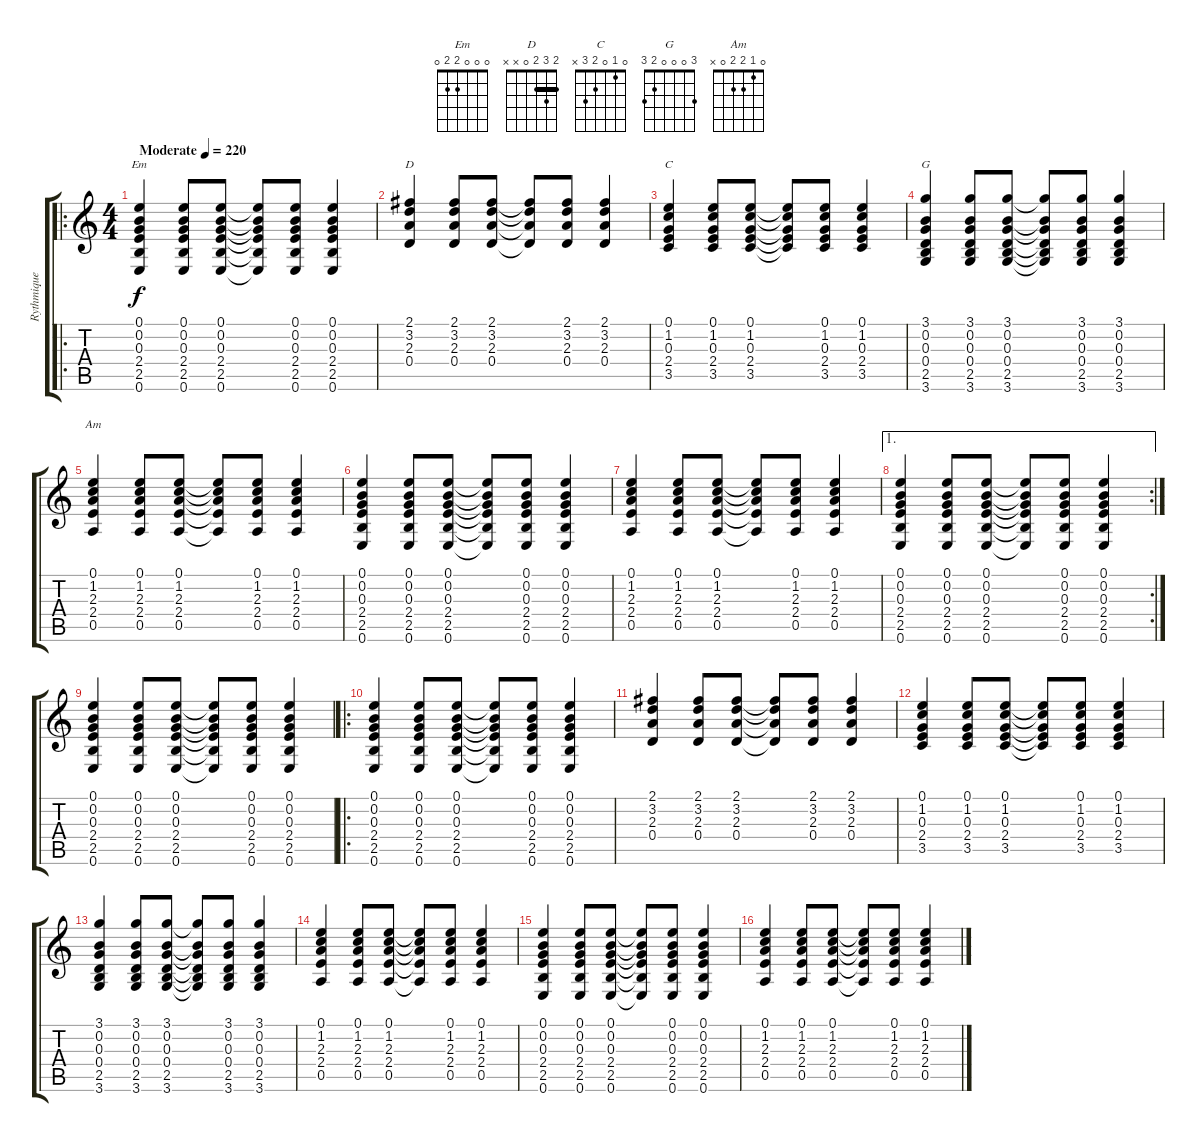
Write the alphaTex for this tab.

\track ("Rythmique" "Rythmique") {instrument acousticguitarsteel}
\staff {score tabs}
\tuning (E4 B3 G3 D3 A2 E2) {hide}
\chord ("Em" 0 0 0 2 2 0)
\chord ("D" 2 3 2 0 x x) {barre 2}
\chord ("C" 0 1 0 2 3 x)
\chord ("G" 3 0 0 0 2 3)
\chord ("Am" 0 1 2 2 0 x)
\ro
\ts (4 4)
\tempo (220 "Moderate")
\clef g2
\ks c
(0.1 0.2 0.3 2.4 2.5 0.6).4{ch "Em" dy f instrument acousticguitarsteel} (0.1 0.2 0.3 2.4 2.5 0.6).8 (0.1 0.2 0.3 2.4 2.5 0.6).8 (0.1{t} 0.2{t} 0.3{t} 2.4{t} 2.5{t} 0.6{t}).8 (0.1 0.2 0.3 2.4 2.5 0.6).8 (0.1 0.2 0.3 2.4 2.5 0.6).4 |
(2.1 3.2 2.3 0.4).4{ch "D"} (2.1 3.2 2.3 0.4).8 (2.1 3.2 2.3 0.4).8 (2.1{t} 3.2{t} 2.3{t} 0.4{t}).8 (2.1 3.2 2.3 0.4).8 (2.1 3.2 2.3 0.4).4 |
(0.1 1.2 0.3 2.4 3.5).4{ch "C"} (0.1 1.2 0.3 2.4 3.5).8 (0.1 1.2 0.3 2.4 3.5).8 (0.1{t} 1.2{t} 0.3{t} 2.4{t} 3.5{t}).8 (0.1 1.2 0.3 2.4 3.5).8 (0.1 1.2 0.3 2.4 3.5).4 |
(3.1 0.2 0.3 0.4 2.5 3.6).4{ch "G"} (3.1 0.2 0.3 0.4 2.5 3.6).8 (3.1 0.2 0.3 0.4 2.5 3.6).8 (3.1{t} 0.2{t} 0.3{t} 0.4{t} 2.5{t} 3.6{t}).8 (3.1 0.2 0.3 0.4 2.5 3.6).8 (3.1 0.2 0.3 0.4 2.5 3.6).4 |
(0.1 1.2 2.3 2.4 0.5).4{ch "Am"} (0.1 1.2 2.3 2.4 0.5).8 (0.1 1.2 2.3 2.4 0.5).8 (0.1{t} 1.2{t} 2.3{t} 2.4{t} 0.5{t}).8 (0.1 1.2 2.3 2.4 0.5).8 (0.1 1.2 2.3 2.4 0.5).4 |
(0.1 0.2 0.3 2.4 2.5 0.6).4 (0.1 0.2 0.3 2.4 2.5 0.6).8 (0.1 0.2 0.3 2.4 2.5 0.6).8 (0.1{t} 0.2{t} 0.3{t} 2.4{t} 2.5{t} 0.6{t}).8 (0.1 0.2 0.3 2.4 2.5 0.6).8 (0.1 0.2 0.3 2.4 2.5 0.6).4 |
(0.1 1.2 2.3 2.4 0.5).4 (0.1 1.2 2.3 2.4 0.5).8 (0.1 1.2 2.3 2.4 0.5).8 (0.1{t} 1.2{t} 2.3{t} 2.4{t} 0.5{t}).8 (0.1 1.2 2.3 2.4 0.5).8 (0.1 1.2 2.3 2.4 0.5).4 |
\ae 1
\rc 2
(0.1 0.2 0.3 2.4 2.5 0.6).4 (0.1 0.2 0.3 2.4 2.5 0.6).8 (0.1 0.2 0.3 2.4 2.5 0.6).8 (0.1{t} 0.2{t} 0.3{t} 2.4{t} 2.5{t} 0.6{t}).8 (0.1 0.2 0.3 2.4 2.5 0.6).8 (0.1 0.2 0.3 2.4 2.5 0.6).4 |
(0.1 0.2 0.3 2.4 2.5 0.6).4 (0.1 0.2 0.3 2.4 2.5 0.6).8 (0.1 0.2 0.3 2.4 2.5 0.6).8 (0.1{t} 0.2{t} 0.3{t} 2.4{t} 2.5{t} 0.6{t}).8 (0.1 0.2 0.3 2.4 2.5 0.6).8 (0.1 0.2 0.3 2.4 2.5 0.6).4 |
\ro
(0.1 0.2 0.3 2.4 2.5 0.6).4 (0.1 0.2 0.3 2.4 2.5 0.6).8 (0.1 0.2 0.3 2.4 2.5 0.6).8 (0.1{t} 0.2{t} 0.3{t} 2.4{t} 2.5{t} 0.6{t}).8 (0.1 0.2 0.3 2.4 2.5 0.6).8 (0.1 0.2 0.3 2.4 2.5 0.6).4 |
(2.1 3.2 2.3 0.4).4 (2.1 3.2 2.3 0.4).8 (2.1 3.2 2.3 0.4).8 (2.1{t} 3.2{t} 2.3{t} 0.4{t}).8 (2.1 3.2 2.3 0.4).8 (2.1 3.2 2.3 0.4).4 |
(0.1 1.2 0.3 2.4 3.5).4 (0.1 1.2 0.3 2.4 3.5).8 (0.1 1.2 0.3 2.4 3.5).8 (0.1{t} 1.2{t} 0.3{t} 2.4{t} 3.5{t}).8 (0.1 1.2 0.3 2.4 3.5).8 (0.1 1.2 0.3 2.4 3.5).4 |
(3.1 0.2 0.3 0.4 2.5 3.6).4 (3.1 0.2 0.3 0.4 2.5 3.6).8 (3.1 0.2 0.3 0.4 2.5 3.6).8 (3.1{t} 0.2{t} 0.3{t} 0.4{t} 2.5{t} 3.6{t}).8 (3.1 0.2 0.3 0.4 2.5 3.6).8 (3.1 0.2 0.3 0.4 2.5 3.6).4 |
(0.1 1.2 2.3 2.4 0.5).4 (0.1 1.2 2.3 2.4 0.5).8 (0.1 1.2 2.3 2.4 0.5).8 (0.1{t} 1.2{t} 2.3{t} 2.4{t} 0.5{t}).8 (0.1 1.2 2.3 2.4 0.5).8 (0.1 1.2 2.3 2.4 0.5).4 |
(0.1 0.2 0.3 2.4 2.5 0.6).4 (0.1 0.2 0.3 2.4 2.5 0.6).8 (0.1 0.2 0.3 2.4 2.5 0.6).8 (0.1{t} 0.2{t} 0.3{t} 2.4{t} 2.5{t} 0.6{t}).8 (0.1 0.2 0.3 2.4 2.5 0.6).8 (0.1 0.2 0.3 2.4 2.5 0.6).4 |
(0.1 1.2 2.3 2.4 0.5).4 (0.1 1.2 2.3 2.4 0.5).8 (0.1 1.2 2.3 2.4 0.5).8 (0.1{t} 1.2{t} 2.3{t} 2.4{t} 0.5{t}).8 (0.1 1.2 2.3 2.4 0.5).8 (0.1 1.2 2.3 2.4 0.5).4
